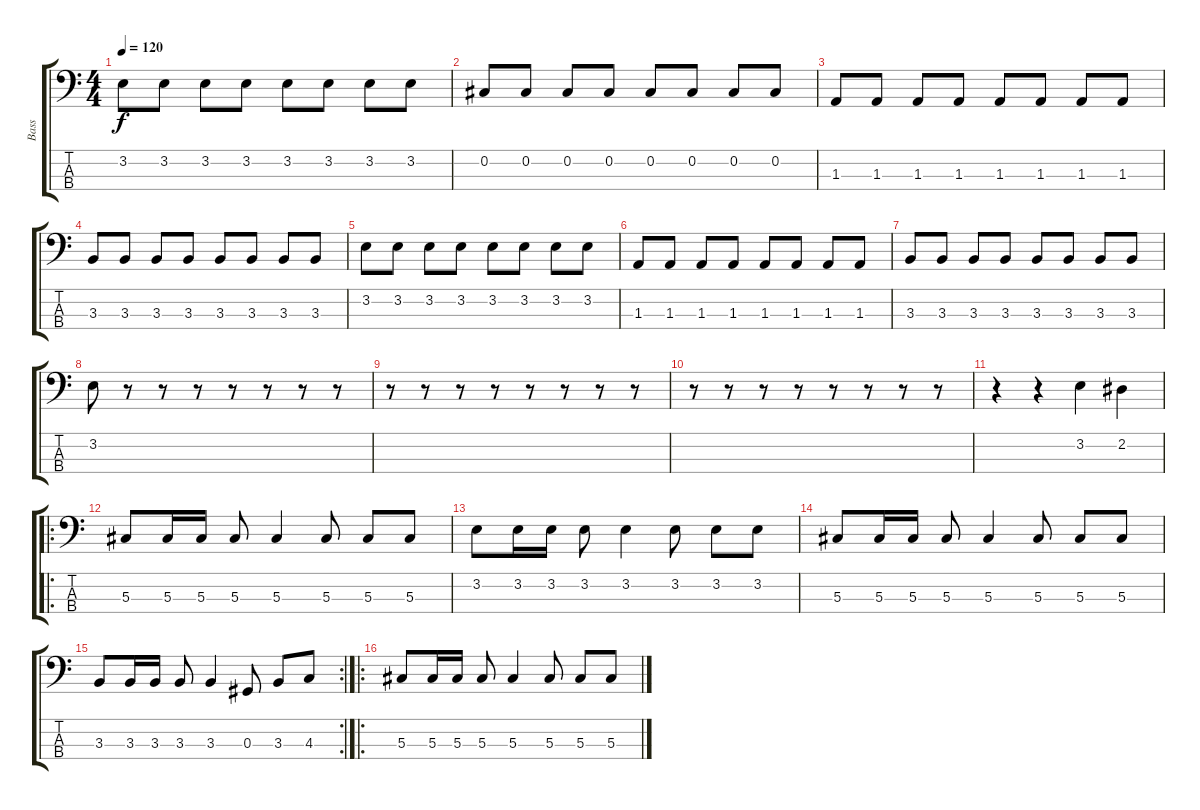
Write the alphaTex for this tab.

\track ("Bass" "Bass") {instrument electricbassfinger}
\staff {score tabs}
\tuning (Gb2 Db2 Ab1 Eb1) {hide}
\ts (4 4)
\tempo 120
\clef f4
\ks c
3.2.8{dy f} 3.2.8 3.2.8 3.2.8 3.2.8 3.2.8 3.2.8 3.2.8 |
0.2.8 0.2.8 0.2.8 0.2.8 0.2.8 0.2.8 0.2.8 0.2.8 |
1.3.8 1.3.8 1.3.8 1.3.8 1.3.8 1.3.8 1.3.8 1.3.8 |
3.3.8 3.3.8 3.3.8 3.3.8 3.3.8 3.3.8 3.3.8 3.3.8 |
3.2.8 3.2.8 3.2.8 3.2.8 3.2.8 3.2.8 3.2.8 3.2.8 |
1.3.8 1.3.8 1.3.8 1.3.8 1.3.8 1.3.8 1.3.8 1.3.8 |
3.3.8 3.3.8 3.3.8 3.3.8 3.3.8 3.3.8 3.3.8 3.3.8 |
3.2.8 r.8 r.8 r.8 r.8 r.8 r.8 r.8 |
r.8 r.8 r.8 r.8 r.8 r.8 r.8 r.8 |
r.8 r.8 r.8 r.8 r.8 r.8 r.8 r.8 |
r.4 r.4 3.2.4 2.2.4 |
\ro
5.3.8 5.3.16 5.3.16 5.3.8 5.3.4 5.3.8 5.3.8 5.3.8 |
3.2.8 3.2.16 3.2.16 3.2.8 3.2.4 3.2.8 3.2.8 3.2.8 |
5.3.8 5.3.16 5.3.16 5.3.8 5.3.4 5.3.8 5.3.8 5.3.8 |
\rc 2
3.3.8 3.3.16 3.3.16 3.3.8 3.3.4 0.3.8 3.3.8 4.3.8 |
\ro
5.3.8 5.3.16 5.3.16 5.3.8 5.3.4 5.3.8 5.3.8 5.3.8
